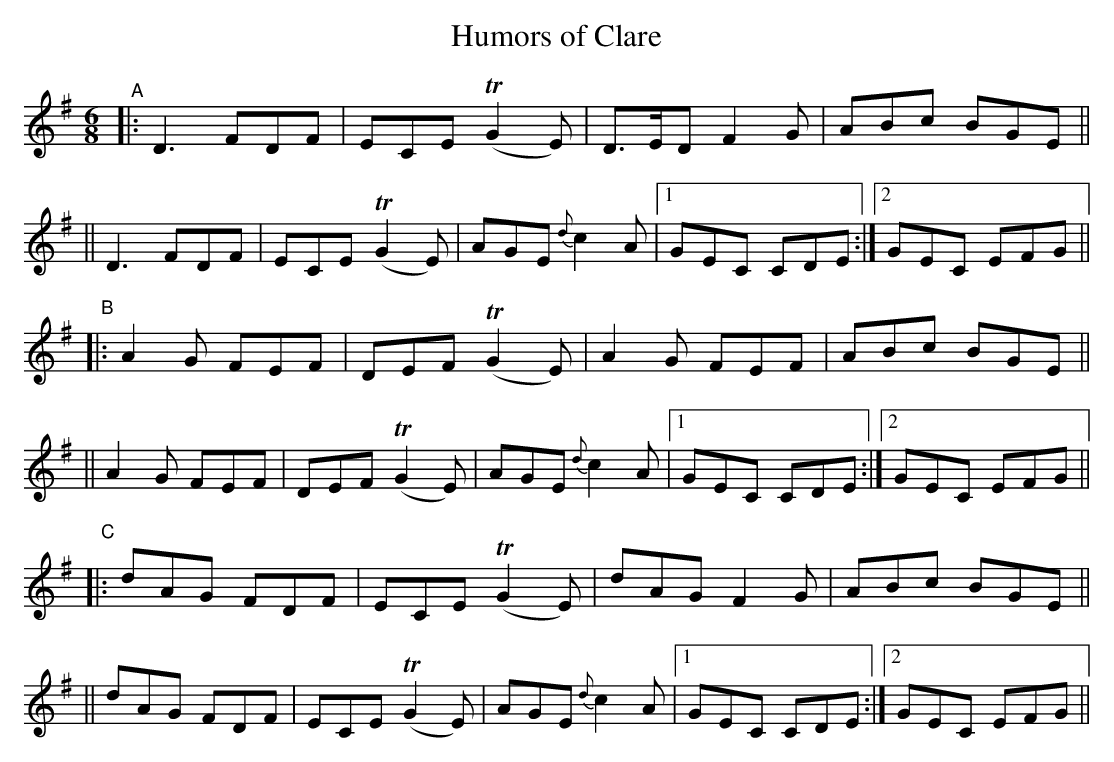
X:1
T: Humors of Clare
M: 6/8
L: 1/8
K: Dmix
"^A"\
|: D3 FDF | ECE (TG2E) | D>ED F2G | ABc BGE ||
|| D3 FDF | ECE (TG2E) | AGE {d}c2A |[1 GEC CDE :|[2 GEC EFG ||
"^B"\
|: A2G FEF | DEF (TG2E) | A2G FEF | ABc BGE ||
|| A2G FEF | DEF (TG2E) | AGE {d}c2A |[1 GEC CDE :|[2 GEC EFG ||
"^C"\
|: dAG FDF | ECE (TG2E) | dAG F2G | ABc BGE ||
|| dAG FDF | ECE (TG2E) | AGE {d}c2A |[1 GEC CDE :|[2 GEC EFG ||
